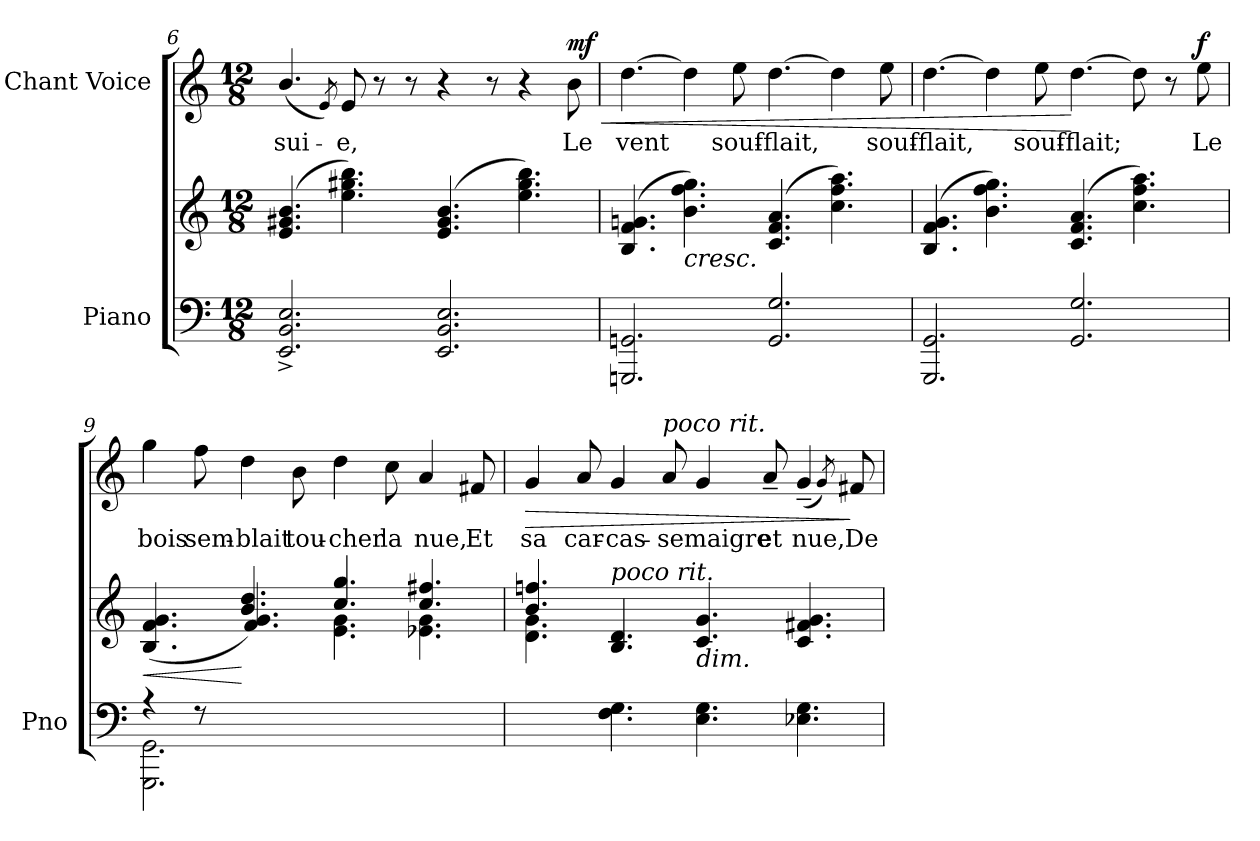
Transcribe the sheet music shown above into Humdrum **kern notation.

**kern	**kern	**dynam	**kern	**text	**dynam
*part2	*part2	*part2	*part1	*part1	*part1
*staff3	*staff2	*staff2/3	*staff1	*staff1	*staff1
*I"Piano	*	*	*I"Chant Voice	*	*
*I'Pno	*	*	*	*	*
*clefF4	*clefG2	*	*clefG2	*	*
*k[]	*k[]	*	*k[]	*	*
*M12/8	*M12/8	*	*M12/8	*	*
=6	=6	=6	=6	=6	=6
2.EE/^ 2.BB/^ 2.E/^	(4.e/ 4.g#X/ 4.b/	.	(4.b/	sui-	.
.	.	.	8qe/)	.	.
.	4.ee\ 4.gg#X\ 4.bb\)	.	8e/	-e,	.
.	.	.	8r	.	.
.	.	.	8r	.	.
2.EE/ 2.BB/ 2.E/	(4.e/ 4.g#/ 4.b/	.	4r	.	.
.	.	.	8r	.	.
.	4.ee\ 4.gg#\ 4.bb\)	.	4r	.	.
!	!	!	!	!	!LO:HP:b
!	!	!	!	!	!LO:DY:n=1:a
.	.	.	8b\	Le	< mf
=7	=7	=7	=7	=7	=7
2.GGGn/ 2.GGn/	(4.B/ 4.f/ 4.gn/	.	[4.dd\	vent	.
!	!LO:TX:b:i:t=cresc.	!	!	!	!
.	4.b\ 4.ff\ 4.gg\)	.	4dd\]	.	.
.	.	.	8ee\	souf-	.
2.GG/ 2.G/	(4.c/ 4.f/ 4.a/	.	[4.dd\	-flait,	.
.	4.cc\ 4.ff\ 4.aa\)	.	4dd\]	.	.
.	.	.	8ee\	souf-	.
=8	=8	=8	=8	=8	=8
2.GGG/ 2.GG/	(4.B/ 4.f/ 4.g/	.	[4.dd\	-flait,	.
.	4.b\ 4.ff\ 4.gg\)	.	4dd\]	.	.
.	.	.	8ee\	souf-	.
2.GG/ 2.G/	(4.c/ 4.f/ 4.a/	.	[4.dd\	-flait;	[
.	4.cc\ 4.ff\ 4.aa\)	.	8dd\]	.	.
.	.	.	8r	.	.
!	!	!	!	!	!LO:DY:a
.	.	.	8ee\	Le	f
=9	=9	=9	=9	=9	=9
*^	*	*	*	*	*
!	!	!	!LO:HP:b	!	!	!
*	*	*^	*	*	*	*
4r	2.GGG\ 2.GG\	(>4.B/ 4.f/ 4.g/	4.ryy	<	4gg\	bois	.
8r	.	.	.	.	8ff\	sem-	.
2.ryy	.	4.b/ 4.dd/)	4.f/ 4.g/	[	4dd\	-blait	.
.	.	.	.	.	8b\	tou-	.
.	2.ryy	4.cc/ 4.gg/	4.e\ 4.g\	.	4dd\	-cher	.
.	.	.	.	.	8cc\	la	.
4.ryy	.	4.cc/ 4.ff#X/	4.e-X\ 4.g\	.	4a/	nue,	.
.	.	.	.	.	8f#X/	Et	.
*v	*v	*	*	*	*	*	*
=10	=10	=10	=10	=10	=10	=10
!	!	!	!	!	!	!LO:HP:b
4.ryy	4.b/ 4.ffn/	4.d\ 4.g\	.	4g/	sa	>
.	.	.	.	8a/	car-	.
!	!LO:TX:i:t=poco rit.	!	!	!	!	!
4.F\ 4.G\	4.B/ 4.d/	1ryy	.	4g/	-cas-	.
!	!	!	!	!LO:TX:i:t=poco rit.	!	!
.	.	.	.	8a/	-se	.
!	!LO:TX:b:i:t=dim.	!	!	!	!	!
4.E\ 4.G\	4.c/ 4.g/	.	.	4g/	maigre	.
.	.	.	.	8a~>/	et	.
4.E-X\ 4.G\	4.c/ 4.f#X/ 4.g/	.	.	(4g~>/	nue,	.
.	.	.	.	8qg/)	.	.
.	.	8ryy	.	8f#X/	De	]
*	*v	*v	*	*	*	*
=	=	=	=	=	=
*-	*-	*-	*-	*-	*-
